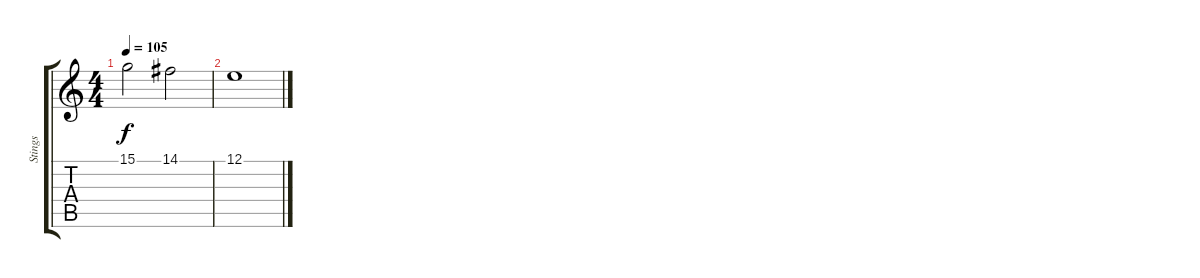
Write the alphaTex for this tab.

\track ("Stings" "Stings") {instrument stringensemble1}
\staff {score tabs}
\tuning (E4 B3 G3 D3 A2 E2) {hide}
\ts (4 4)
\tempo 105
\clef g2
\ks c
15.1.2{dy f} 14.1.2 |
12.1.1
